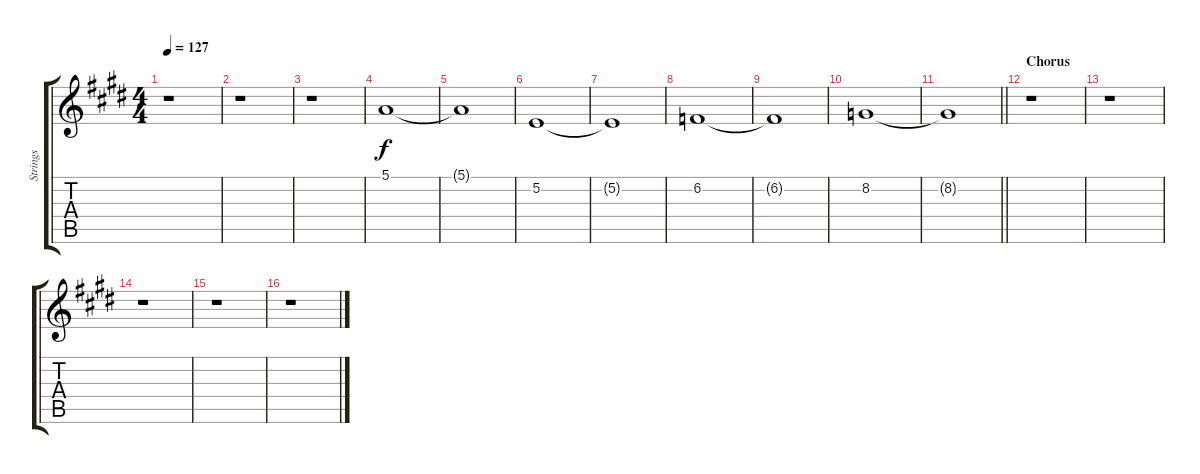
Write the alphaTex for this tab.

\track ("Strings" "Strings") {instrument violin}
\staff {score tabs}
\tuning (E4 B3 G3 D3 A2 E2) {hide}
\ts (4 4)
\tempo 127
\clef g2
\ks e
r.1{dy f} |
r.1 |
r.1 |
5.1.1 |
5.1{t}.1 |
5.2.1 |
5.2{t}.1 |
6.2.1 |
6.2{t}.1 |
8.2.1 |
\barLineRight lightlight
8.2{t}.1 |
\section ("" "Chorus")
r.1 |
r.1 |
r.1 |
r.1 |
r.1
